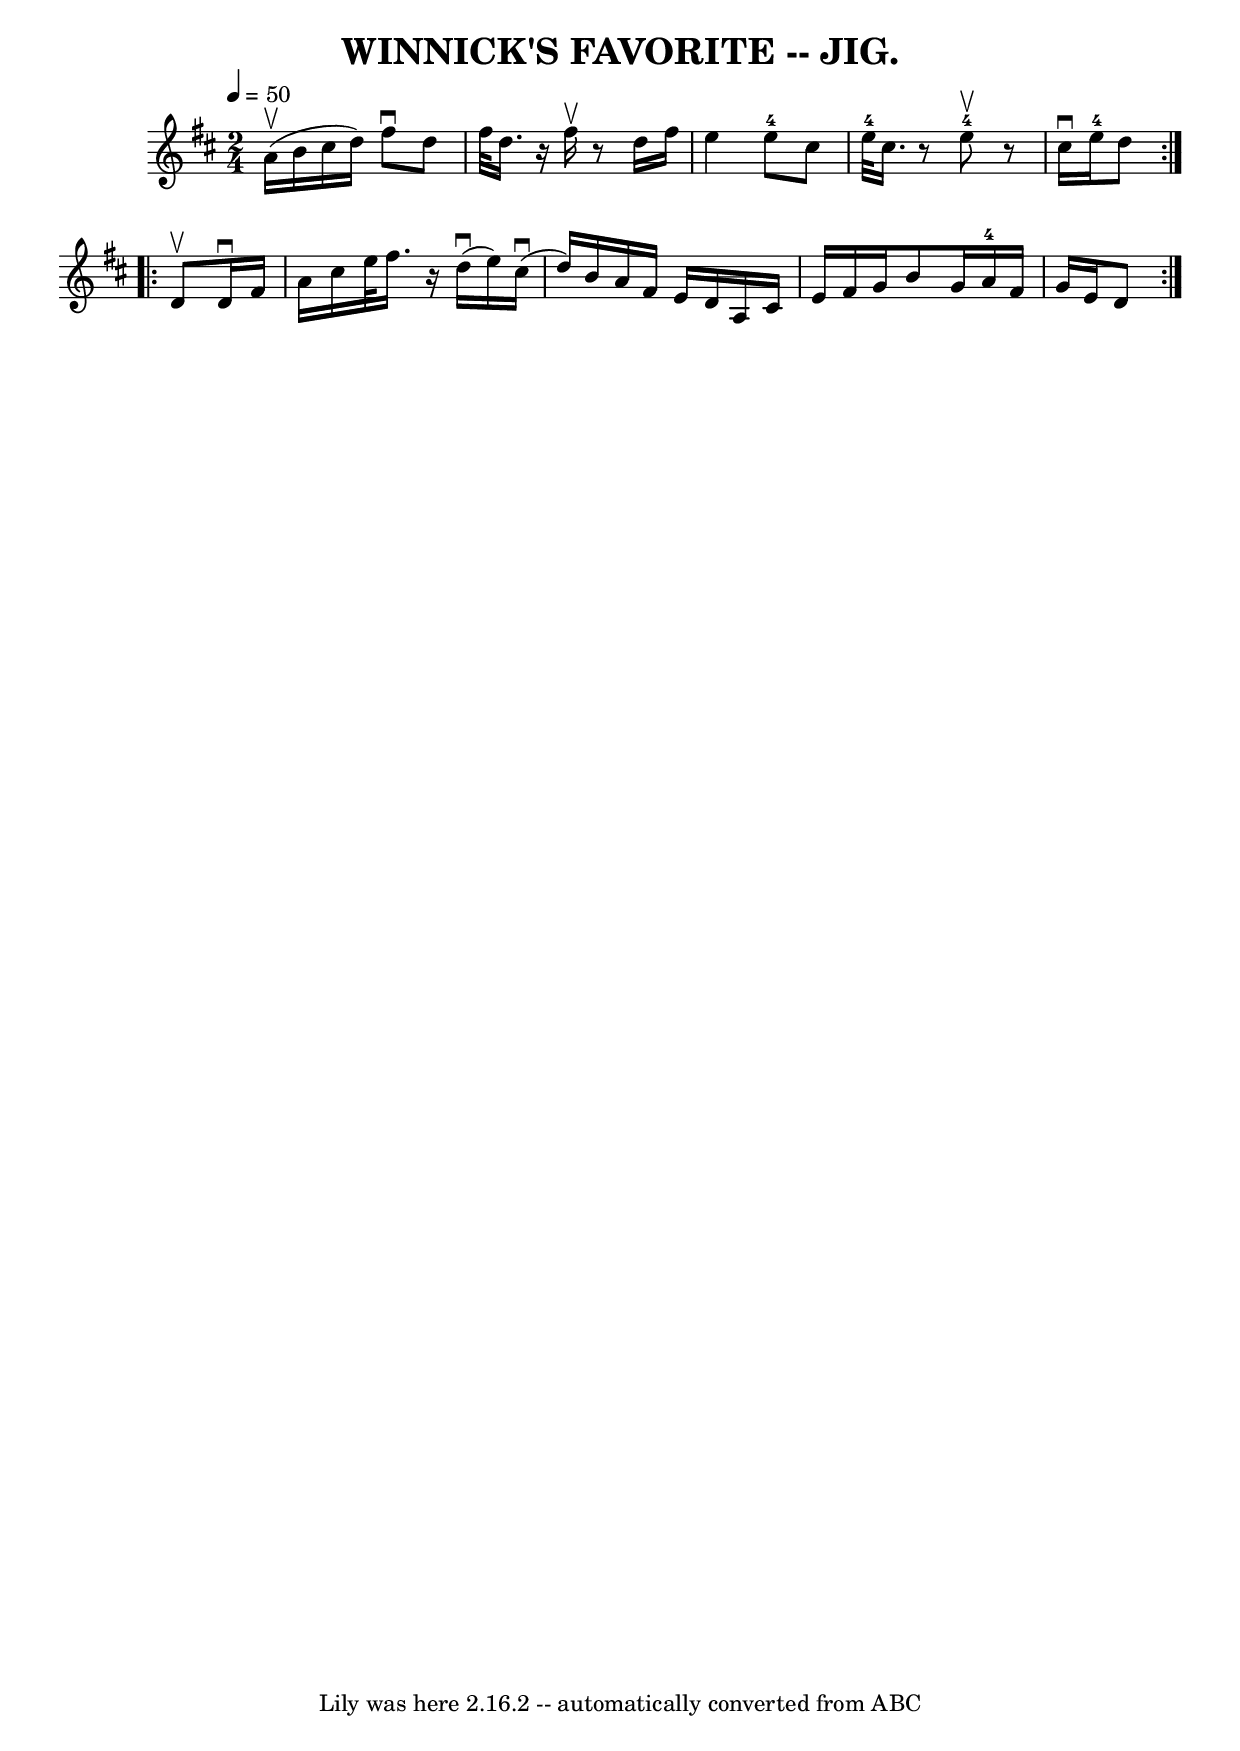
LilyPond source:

\version "2.7.40"
\include "Mammoth.ily"
\header {
	%% book = "Coles pg. 82.3"
	crossRefNumber = "1"
	footnotes = ""
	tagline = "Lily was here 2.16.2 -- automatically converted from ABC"
	title = "WINNICK'S FAVORITE -- JIG."
}
voicedefault =  {
\set Score.defaultBarType = "empty"

\repeat volta 2 {
\time 2/4 \tempo  4=50
 \key d \major a'16 (^\upbow b'16 cis''16 d''16)   |
   
fis''8^\downbow d''8 fis''32 d''16.    r16 fis''16^\upbow |
   
r8 d''16 fis''16 e''4    |
 e''8-4 cis''8 e''32 
-4 cis''16.    r8 e''8-4^\upbow   |
   r8 cis''16^\downbow  
 e''16-4 d''8  }     \repeat volta 2 { d'8^\upbow   |
 d'16 
^\downbow fis'16 a'16 cis''16 e''32 fis''16.    r16 d''16 
(^\downbow |
 e''16) cis''16 (^\downbow d''16) b'16    
a'16 fis'16 e'16 d'16    |
 a16 cis'16 e'16 fis'16    
g'16 b'8 g'16  |
 a'16-4 fis'16 g'16 e'16 d'8  }   
}

\score{
    <<

	\context Staff="default"
	{
	    \voicedefault 
	}

    >>
	\layout {
	}
	\midi {}
}
